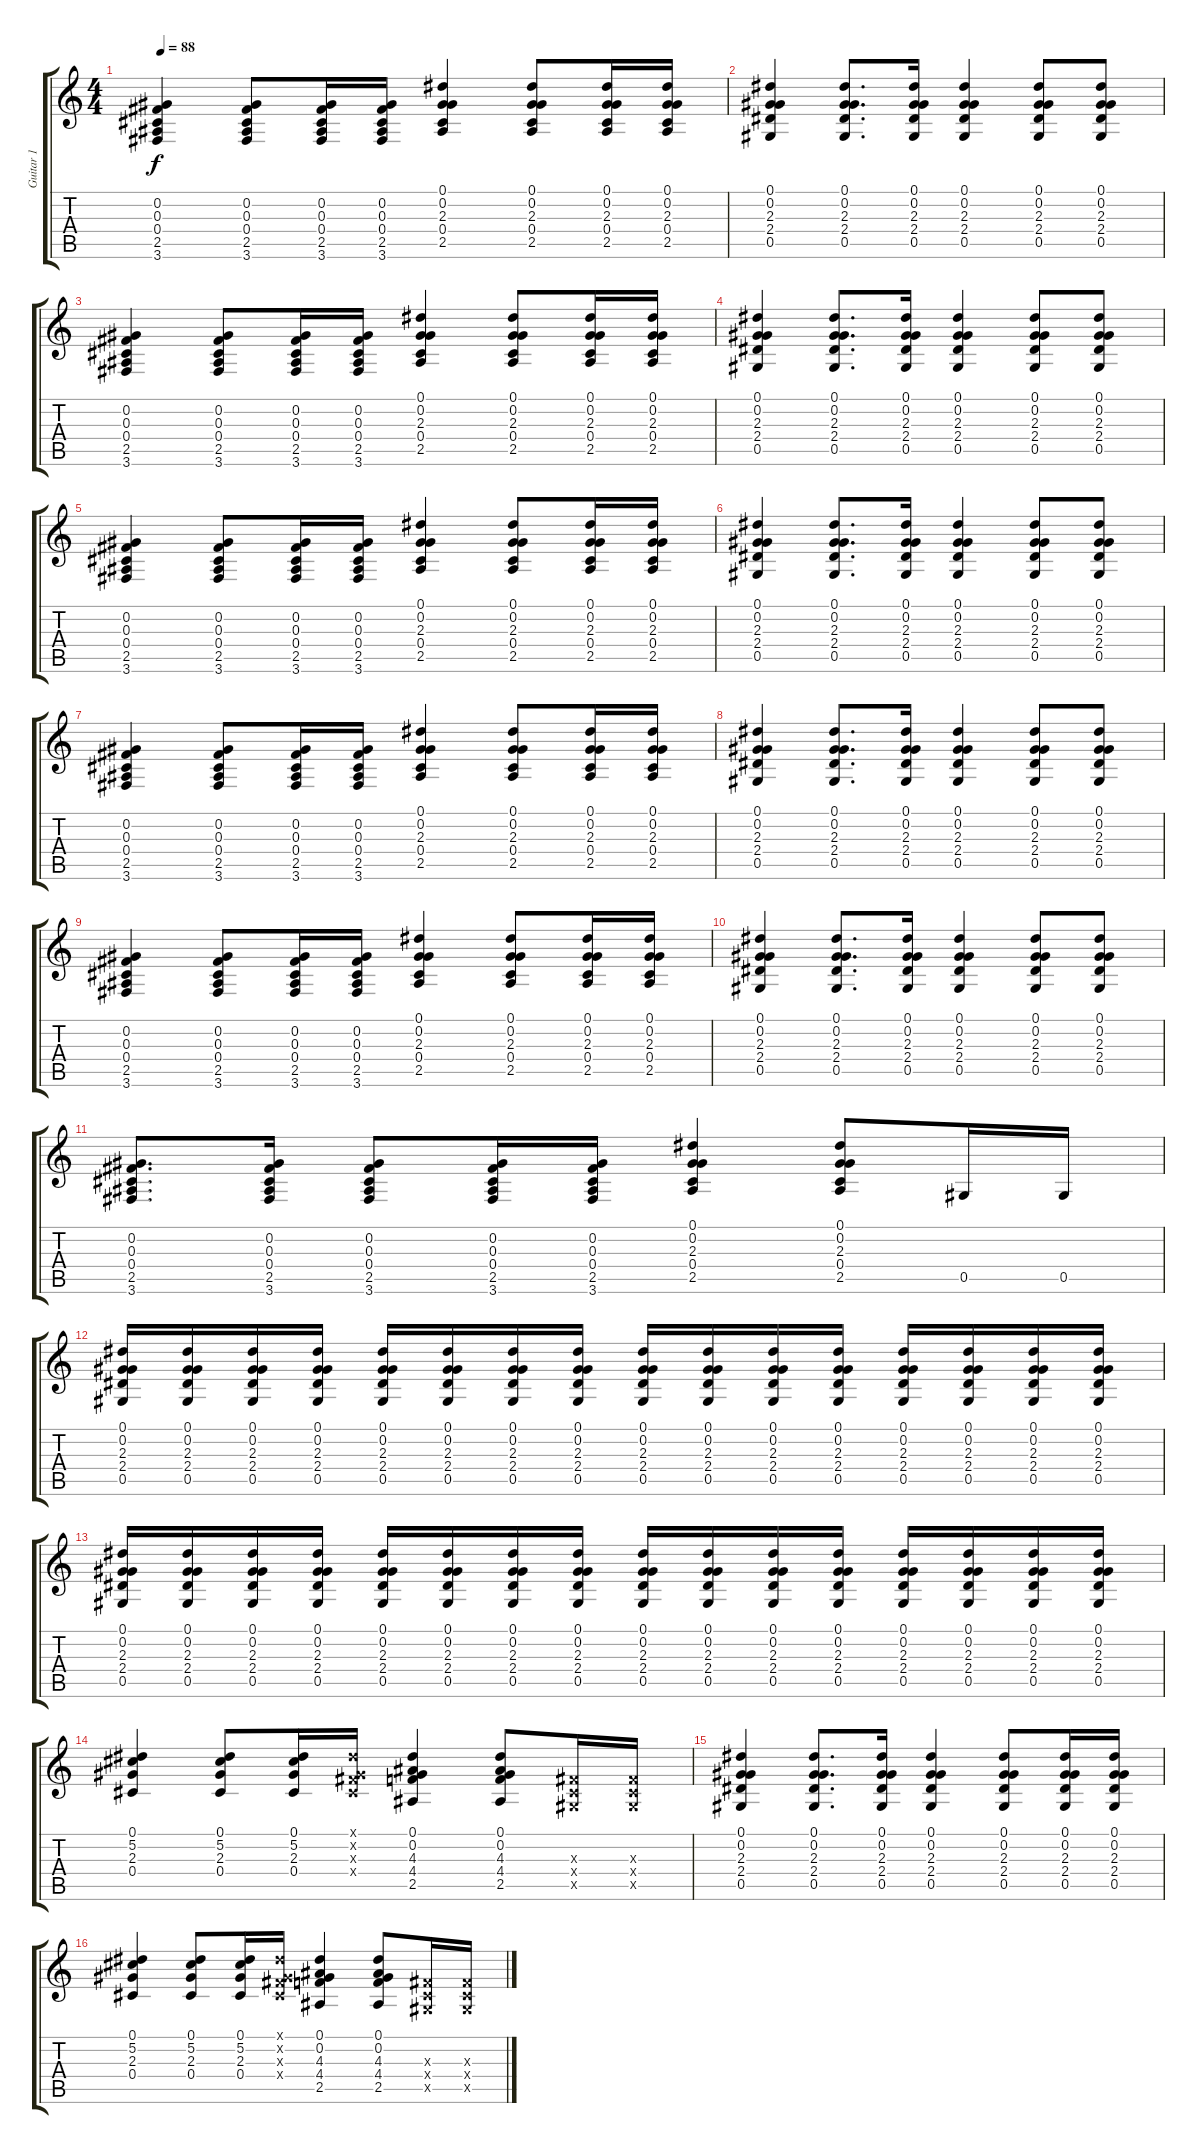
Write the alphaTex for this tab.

\track ("Guitar 1" "Guitar 1") {instrument overdrivenguitar}
\staff {score tabs}
\tuning (Eb4 Ab3 Gb3 Db3 Ab2 Eb2) {hide}
\ts (4 4)
\tempo 88
\clef g2
\ks c
(0.2 0.3 0.4 2.5 3.6).4{dy f} (0.2 0.3 0.4 2.5 3.6).8 (0.2 0.3 0.4 2.5 3.6).16 (0.2 0.3 0.4 2.5 3.6).16 (0.1 0.2 2.3 0.4 2.5).4 (0.1 0.2 2.3 0.4 2.5).8 (0.1 0.2 2.3 0.4 2.5).16 (0.1 0.2 2.3 0.4 2.5).16 |
(0.1 0.2 2.3 2.4 0.5).4 (0.1 0.2 2.3 2.4 0.5).8{d} (0.1 0.2 2.3 2.4 0.5).16 (0.1 0.2 2.3 2.4 0.5).4 (0.1 0.2 2.3 2.4 0.5).8 (0.1 0.2 2.3 2.4 0.5).8 |
(0.2 0.3 0.4 2.5 3.6).4 (0.2 0.3 0.4 2.5 3.6).8 (0.2 0.3 0.4 2.5 3.6).16 (0.2 0.3 0.4 2.5 3.6).16 (0.1 0.2 2.3 0.4 2.5).4 (0.1 0.2 2.3 0.4 2.5).8 (0.1 0.2 2.3 0.4 2.5).16 (0.1 0.2 2.3 0.4 2.5).16 |
(0.1 0.2 2.3 2.4 0.5).4 (0.1 0.2 2.3 2.4 0.5).8{d} (0.1 0.2 2.3 2.4 0.5).16 (0.1 0.2 2.3 2.4 0.5).4 (0.1 0.2 2.3 2.4 0.5).8 (0.1 0.2 2.3 2.4 0.5).8 |
(0.2 0.3 0.4 2.5 3.6).4 (0.2 0.3 0.4 2.5 3.6).8 (0.2 0.3 0.4 2.5 3.6).16 (0.2 0.3 0.4 2.5 3.6).16 (0.1 0.2 2.3 0.4 2.5).4 (0.1 0.2 2.3 0.4 2.5).8 (0.1 0.2 2.3 0.4 2.5).16 (0.1 0.2 2.3 0.4 2.5).16 |
(0.1 0.2 2.3 2.4 0.5).4 (0.1 0.2 2.3 2.4 0.5).8{d} (0.1 0.2 2.3 2.4 0.5).16 (0.1 0.2 2.3 2.4 0.5).4 (0.1 0.2 2.3 2.4 0.5).8 (0.1 0.2 2.3 2.4 0.5).8 |
(0.2 0.3 0.4 2.5 3.6).4 (0.2 0.3 0.4 2.5 3.6).8 (0.2 0.3 0.4 2.5 3.6).16 (0.2 0.3 0.4 2.5 3.6).16 (0.1 0.2 2.3 0.4 2.5).4 (0.1 0.2 2.3 0.4 2.5).8 (0.1 0.2 2.3 0.4 2.5).16 (0.1 0.2 2.3 0.4 2.5).16 |
(0.1 0.2 2.3 2.4 0.5).4 (0.1 0.2 2.3 2.4 0.5).8{d} (0.1 0.2 2.3 2.4 0.5).16 (0.1 0.2 2.3 2.4 0.5).4 (0.1 0.2 2.3 2.4 0.5).8 (0.1 0.2 2.3 2.4 0.5).8 |
(0.2 0.3 0.4 2.5 3.6).4 (0.2 0.3 0.4 2.5 3.6).8 (0.2 0.3 0.4 2.5 3.6).16 (0.2 0.3 0.4 2.5 3.6).16 (0.1 0.2 2.3 0.4 2.5).4 (0.1 0.2 2.3 0.4 2.5).8 (0.1 0.2 2.3 0.4 2.5).16 (0.1 0.2 2.3 0.4 2.5).16 |
(0.1 0.2 2.3 2.4 0.5).4 (0.1 0.2 2.3 2.4 0.5).8{d} (0.1 0.2 2.3 2.4 0.5).16 (0.1 0.2 2.3 2.4 0.5).4 (0.1 0.2 2.3 2.4 0.5).8 (0.1 0.2 2.3 2.4 0.5).8 |
(0.2 0.3 0.4 2.5 3.6).8{d} (0.2 0.3 0.4 2.5 3.6).16 (0.2 0.3 0.4 2.5 3.6).8 (0.2 0.3 0.4 2.5 3.6).16 (0.2 0.3 0.4 2.5 3.6).16 (0.1 0.2 2.3 0.4 2.5).4 (0.1 0.2 2.3 0.4 2.5).8 0.5.16 0.5.16 |
(0.1 0.2 2.3 2.4 0.5).16 (0.1 0.2 2.3 2.4 0.5).16 (0.1 0.2 2.3 2.4 0.5).16 (0.1 0.2 2.3 2.4 0.5).16 (0.1 0.2 2.3 2.4 0.5).16 (0.1 0.2 2.3 2.4 0.5).16 (0.1 0.2 2.3 2.4 0.5).16 (0.1 0.2 2.3 2.4 0.5).16 (0.1 0.2 2.3 2.4 0.5).16 (0.1 0.2 2.3 2.4 0.5).16 (0.1 0.2 2.3 2.4 0.5).16 (0.1 0.2 2.3 2.4 0.5).16 (0.1 0.2 2.3 2.4 0.5).16 (0.1 0.2 2.3 2.4 0.5).16 (0.1 0.2 2.3 2.4 0.5).16 (0.1 0.2 2.3 2.4 0.5).16 |
(0.1 0.2 2.3 2.4 0.5).16 (0.1 0.2 2.3 2.4 0.5).16 (0.1 0.2 2.3 2.4 0.5).16 (0.1 0.2 2.3 2.4 0.5).16 (0.1 0.2 2.3 2.4 0.5).16 (0.1 0.2 2.3 2.4 0.5).16 (0.1 0.2 2.3 2.4 0.5).16 (0.1 0.2 2.3 2.4 0.5).16 (0.1 0.2 2.3 2.4 0.5).16 (0.1 0.2 2.3 2.4 0.5).16 (0.1 0.2 2.3 2.4 0.5).16 (0.1 0.2 2.3 2.4 0.5).16 (0.1 0.2 2.3 2.4 0.5).16 (0.1 0.2 2.3 2.4 0.5).16 (0.1 0.2 2.3 2.4 0.5).16 (0.1 0.2 2.3 2.4 0.5).16 |
(0.1 5.2 2.3 0.4).4 (0.1 5.2 2.3 0.4).8 (0.1 5.2 2.3 0.4).16 (0.1{x} 0.2{x} 0.3{x} 0.4{x}).16 (0.1 0.2 4.3 4.4 2.5).4 (0.1 0.2 4.3 4.4 2.5).8 (0.3{x} 0.4{x} 0.5{x}).16 (0.3{x} 0.4{x} 0.5{x}).16 |
(0.1 0.2 2.3 2.4 0.5).4 (0.1 0.2 2.3 2.4 0.5).8{d} (0.1 0.2 2.3 2.4 0.5).16 (0.1 0.2 2.3 2.4 0.5).4 (0.1 0.2 2.3 2.4 0.5).8 (0.1 0.2 2.3 2.4 0.5).16 (0.1 0.2 2.3 2.4 0.5).16 |
(0.1 5.2 2.3 0.4).4 (0.1 5.2 2.3 0.4).8 (0.1 5.2 2.3 0.4).16 (0.1{x} 0.2{x} 0.3{x} 0.4{x}).16 (0.1 0.2 4.3 4.4 2.5).4 (0.1 0.2 4.3 4.4 2.5).8 (0.3{x} 0.4{x} 0.5{x}).16 (0.3{x} 0.4{x} 0.5{x}).16
